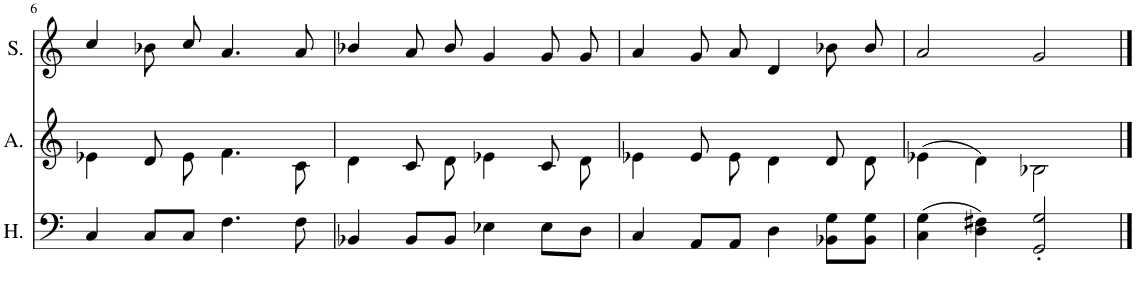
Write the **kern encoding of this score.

**kern	**kern	**kern
*part3	*part2	*part1
*staff3	*staff2	*staff1
*I"Hommes	*I"Alto	*I"Soprano
*I'H.	*I'A.	*I'S.
!!LO:PB:g=z
*clefF4	*clefG2	*clefG2
*k[]	*k[]	*k[]
*M4/4	*M4/4	*M4/4
*met(c)	*met(c)	*met(c)
=6	=6	=6
4C/	4e-X\	4cc/
8C/L	8d/L	8b-X\L
8C/J	8e-/J	8cc\J
4.F\	4.f\	4.a/
8F\	8c\	8a/
=7	=7	=7
4BB-X/	4d\	4b-X/
8BB-/L	8c/L	8a/L
8BB-/J	8d/J	8b-/J
4E-X\	4e-X\	4g/
8E-\L	8c/L	8g/L
8D\J	8d/J	8g/J
=8	=8	=8
4C/	4e-X\	4a/
8AA/L	8e-/L	8g/L
8AA/J	8e-/J	8a/J
4D\	4d\	4d/
8BB-X\ 8G\L	8d/L	8b-X\L
8BB-\ 8G\J	8d/J	8b-\J
=9	=9	=9
(4C\ 4G\	(4e-X\	2a/
4D\ 4F#X\)	4d\)	.
2GG/' 2G/'	2B-X\	2g/
==	==	==
*-	*-	*-
